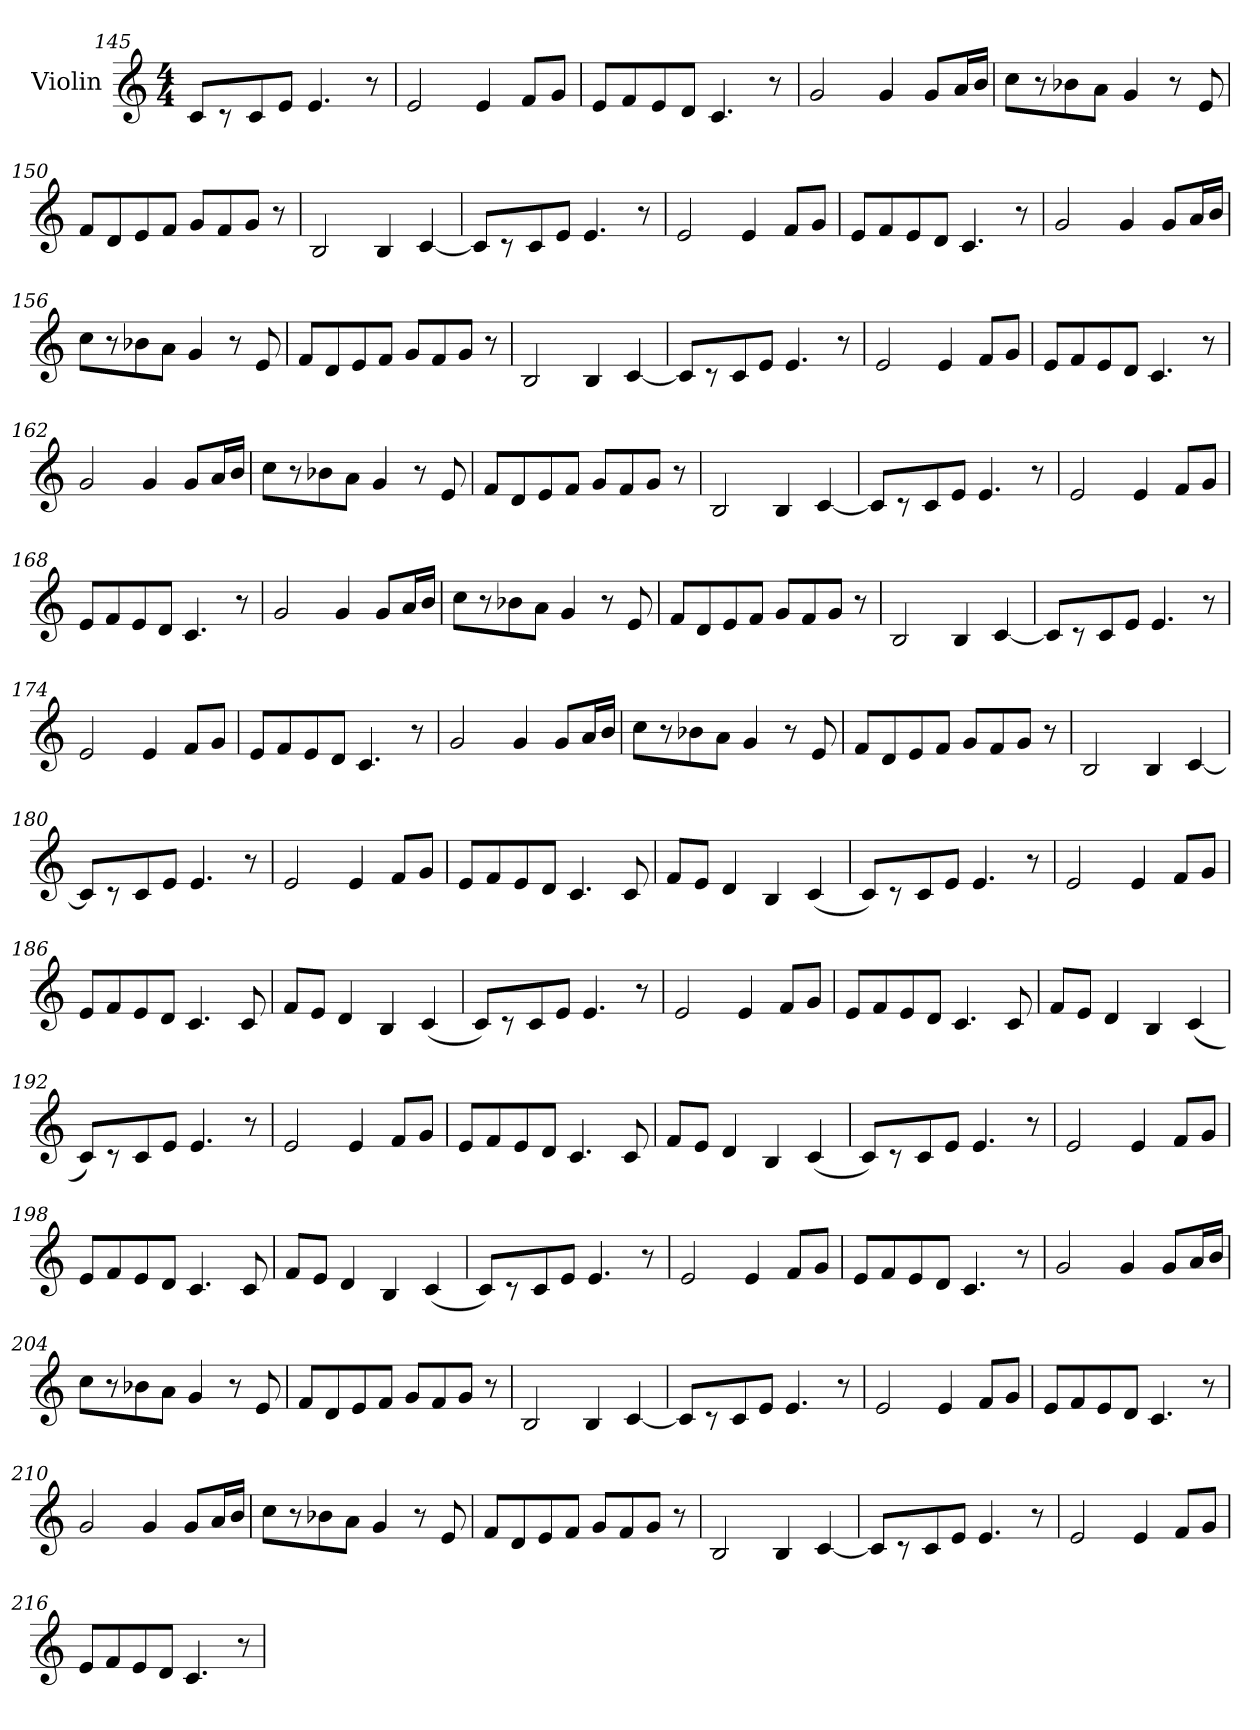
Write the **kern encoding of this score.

**kern
*part1
*staff1
*I"Violin
*clefG2
*k[]
*M4/4
=145
8c/L
8r
8c/
8e/J
4.e/
8r
=146
2e/
4e/
8f/L
8g/J
=147
8e/L
8f/
8e/
8d/J
4.c/
8r
=148
2g/
4g/
8g/L
16a/L
16b/JJ
!!LO:LB:g=z
=149
8cc\L
8r
8b-X\
8a\J
4g/
8r
8e/
=150
8f/L
8d/
8e/
8f/J
8g/L
8f/
8g/J
8r
=151
2B/
4B/
[4c/
=152
8c/L]
8r
8c/
8e/J
4.e/
8r
=153
2e/
4e/
8f/L
8g/J
!!LO:LB:g=z
=154
8e/L
8f/
8e/
8d/J
4.c/
8r
=155
2g/
4g/
8g/L
16a/L
16b/JJ
=156
8cc\L
8r
8b-X\
8a\J
4g/
8r
8e/
=157
8f/L
8d/
8e/
8f/J
8g/L
8f/
8g/J
8r
=158
2B/
4B/
[4c/
!!LO:LB:g=z
=159
8c/L]
8r
8c/
8e/J
4.e/
8r
=160
2e/
4e/
8f/L
8g/J
=161
8e/L
8f/
8e/
8d/J
4.c/
8r
=162
2g/
4g/
8g/L
16a/L
16b/JJ
=163
8cc\L
8r
8b-X\
8a\J
4g/
8r
8e/
!!LO:LB:g=z
=164
8f/L
8d/
8e/
8f/J
8g/L
8f/
8g/J
8r
=165
2B/
4B/
[4c/
=166
8c/L]
8r
8c/
8e/J
4.e/
8r
=167
2e/
4e/
8f/L
8g/J
=168
8e/L
8f/
8e/
8d/J
4.c/
8r
!!LO:PB:g=z
=169
2g/
4g/
8g/L
16a/L
16b/JJ
=170
8cc\L
8r
8b-X\
8a\J
4g/
8r
8e/
=171
8f/L
8d/
8e/
8f/J
8g/L
8f/
8g/J
8r
=172
2B/
4B/
[4c/
=173
8c/L]
8r
8c/
8e/J
4.e/
8r
!!LO:LB:g=z
=174
2e/
4e/
8f/L
8g/J
=175
8e/L
8f/
8e/
8d/J
4.c/
8r
=176
2g/
4g/
8g/L
16a/L
16b/JJ
=177
8cc\L
8r
8b-X\
8a\J
4g/
8r
8e/
=178
8f/L
8d/
8e/
8f/J
8g/L
8f/
8g/J
8r
!!LO:LB:g=z
=179
2B/
4B/
[4c/
=180
8c/L]
8r
8c/
8e/J
4.e/
8r
=181
2e/
4e/
8f/L
8g/J
=182
8e/L
8f/
8e/
8d/J
4.c/
8c/
=183
8f/L
8e/J
4d/
4B/
(<4c/
!!LO:LB:g=z
=184
8c/L)
8r
8c/
8e/J
4.e/
8r
=185
2e/
4e/
8f/L
8g/J
=186
8e/L
8f/
8e/
8d/J
4.c/
8c/
=187
8f/L
8e/J
4d/
4B/
(<4c/
=188
8c/L)
8r
8c/
8e/J
4.e/
8r
!!LO:LB:g=z
=189
2e/
4e/
8f/L
8g/J
=190
8e/L
8f/
8e/
8d/J
4.c/
8c/
=191
8f/L
8e/J
4d/
4B/
(<4c/
=192
8c/L)
8r
8c/
8e/J
4.e/
8r
=193
2e/
4e/
8f/L
8g/J
!!LO:LB:g=z
=194
8e/L
8f/
8e/
8d/J
4.c/
8c/
=195
8f/L
8e/J
4d/
4B/
(<4c/
=196
8c/L)
8r
8c/
8e/J
4.e/
8r
=197
2e/
4e/
8f/L
8g/J
=198
8e/L
8f/
8e/
8d/J
4.c/
8c/
!!LO:LB:g=z
=199
8f/L
8e/J
4d/
4B/
(<4c/
=200
8c/L)
8r
8c/
8e/J
4.e/
8r
=201
2e/
4e/
8f/L
8g/J
=202
8e/L
8f/
8e/
8d/J
4.c/
8r
=203
2g/
4g/
8g/L
16a/L
16b/JJ
!!LO:LB:g=z
=204
8cc\L
8r
8b-X\
8a\J
4g/
8r
8e/
=205
8f/L
8d/
8e/
8f/J
8g/L
8f/
8g/J
8r
=206
2B/
4B/
[4c/
=207
8c/L]
8r
8c/
8e/J
4.e/
8r
=208
2e/
4e/
8f/L
8g/J
!!LO:PB:g=z
=209
8e/L
8f/
8e/
8d/J
4.c/
8r
=210
2g/
4g/
8g/L
16a/L
16b/JJ
=211
8cc\L
8r
8b-X\
8a\J
4g/
8r
8e/
=212
8f/L
8d/
8e/
8f/J
8g/L
8f/
8g/J
8r
=213
2B/
4B/
[4c/
!!LO:LB:g=z
=214
8c/L]
8r
8c/
8e/J
4.e/
8r
=215
2e/
4e/
8f/L
8g/J
=216
8e/L
8f/
8e/
8d/J
4.c/
8r
=
*-
